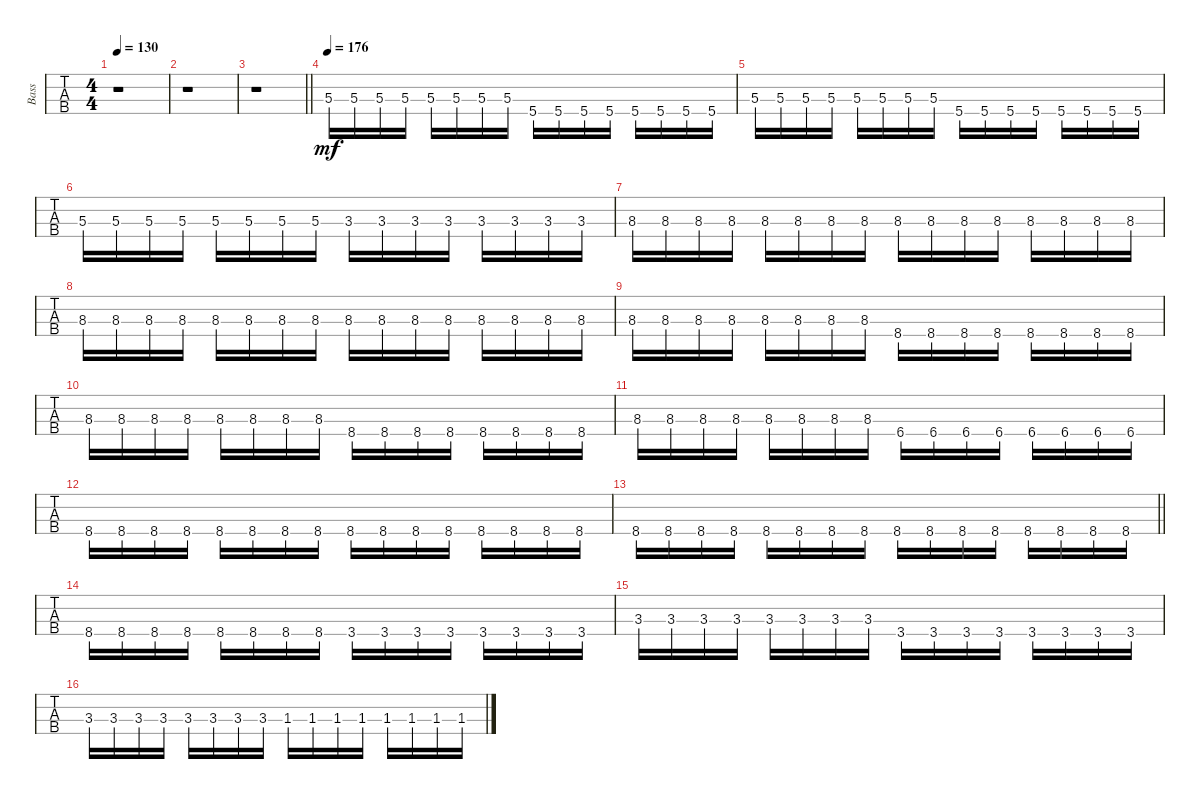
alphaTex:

\track ("Bass" "Bass") {instrument electricbassfinger}
\staff {tabs}
\tuning (G2 D2 A1 E1) {hide}
\ts (4 4)
\tempo 130
\clef f4
\ks g
r.1{dy f} |
r.1 |
\barLineRight lightlight
r.1 |
\section ("" "")
\tempo 176
\ks dminor
5.3.16{dy mf volume 12} 5.3.16 5.3.16 5.3.16 5.3.16 5.3.16 5.3.16 5.3.16 5.4.16 5.4.16 5.4.16 5.4.16 5.4.16 5.4.16 5.4.16 5.4.16 |
5.3.16 5.3.16 5.3.16 5.3.16 5.3.16 5.3.16 5.3.16 5.3.16 5.4.16 5.4.16 5.4.16 5.4.16 5.4.16 5.4.16 5.4.16 5.4.16 |
5.3.16 5.3.16 5.3.16 5.3.16 5.3.16 5.3.16 5.3.16 5.3.16 3.3.16 3.3.16 3.3.16 3.3.16 3.3.16 3.3.16 3.3.16 3.3.16 |
8.3.16 8.3.16 8.3.16 8.3.16 8.3.16 8.3.16 8.3.16 8.3.16 8.3.16 8.3.16 8.3.16 8.3.16 8.3.16 8.3.16 8.3.16 8.3.16 |
8.3.16 8.3.16 8.3.16 8.3.16 8.3.16 8.3.16 8.3.16 8.3.16 8.3.16 8.3.16 8.3.16 8.3.16 8.3.16 8.3.16 8.3.16 8.3.16 |
\ks fminor
8.3.16 8.3.16 8.3.16 8.3.16 8.3.16 8.3.16 8.3.16 8.3.16 8.4.16 8.4.16 8.4.16 8.4.16 8.4.16 8.4.16 8.4.16 8.4.16 |
8.3.16 8.3.16 8.3.16 8.3.16 8.3.16 8.3.16 8.3.16 8.3.16 8.4.16 8.4.16 8.4.16 8.4.16 8.4.16 8.4.16 8.4.16 8.4.16 |
8.3.16 8.3.16 8.3.16 8.3.16 8.3.16 8.3.16 8.3.16 8.3.16 6.4.16 6.4.16 6.4.16 6.4.16 6.4.16 6.4.16 6.4.16 6.4.16 |
8.4.16 8.4.16 8.4.16 8.4.16 8.4.16 8.4.16 8.4.16 8.4.16 8.4.16 8.4.16 8.4.16 8.4.16 8.4.16 8.4.16 8.4.16 8.4.16 |
\barLineRight lightlight
8.4.16 8.4.16 8.4.16 8.4.16 8.4.16 8.4.16 8.4.16 8.4.16 8.4.16 8.4.16 8.4.16 8.4.16 8.4.16 8.4.16 8.4.16 8.4.16 |
\section ("" "")
\ks cminor
8.4.16 8.4.16 8.4.16 8.4.16 8.4.16 8.4.16 8.4.16 8.4.16 3.4.16 3.4.16 3.4.16 3.4.16 3.4.16 3.4.16 3.4.16 3.4.16 |
3.3.16 3.3.16 3.3.16 3.3.16 3.3.16 3.3.16 3.3.16 3.3.16 3.4.16 3.4.16 3.4.16 3.4.16 3.4.16 3.4.16 3.4.16 3.4.16 |
3.3.16 3.3.16 3.3.16 3.3.16 3.3.16 3.3.16 3.3.16 3.3.16 1.3.16 1.3.16 1.3.16 1.3.16 1.3.16 1.3.16 1.3.16 1.3.16
